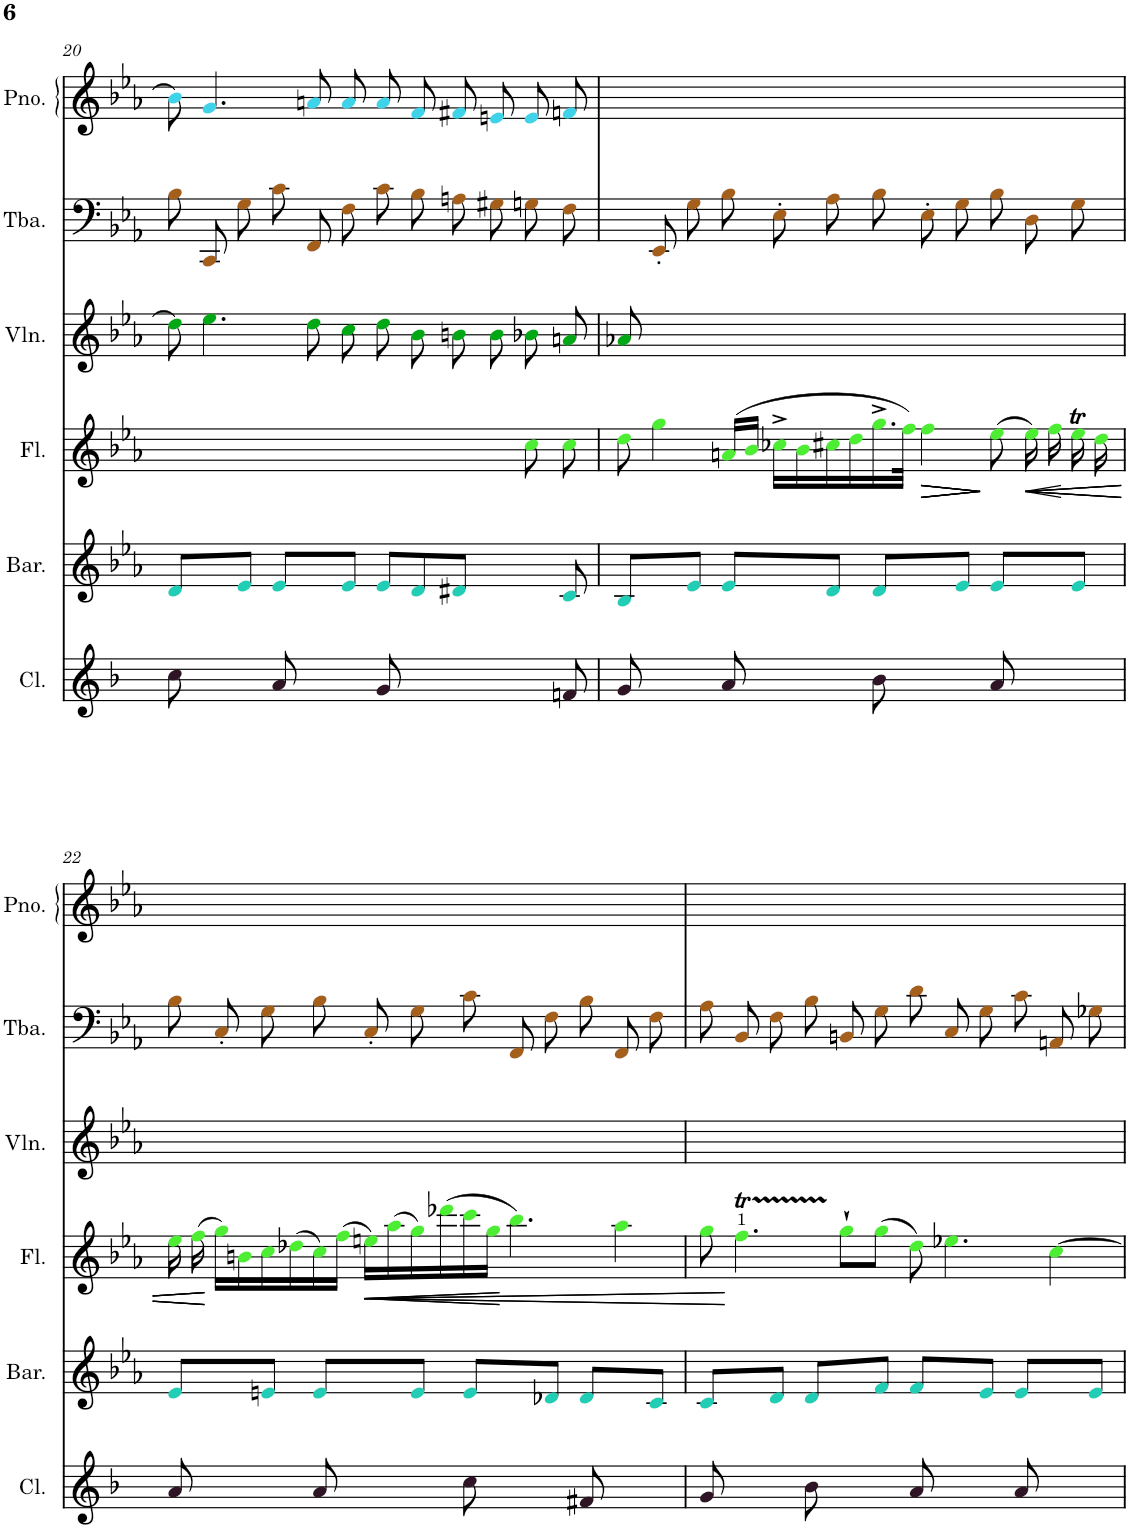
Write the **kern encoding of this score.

**kern	**kern	**kern	**dynam	**kern	**kern	**kern
*part6	*part5	*part4	*part4	*part3	*part2	*part1
*staff6	*staff5	*staff4	*staff4	*staff3	*staff2	*staff1
*I"Clarinet	*I"Baritone	*I"Flute	*	*I"Violin	*I"Tuba	*I"Piano
*I'Cl.	*I'Bar.	*I'Fl.	*	*I'Vln.	*I'Tba.	*I'Pno.
!!LO:PB:g=z
*clefG2	*clefG2	*clefG2	*	*clefG2	*clefF4	*clefG2
*Trd1c2	*	*	*	*	*	*
*k[b-]	*k[b-e-a-]	*k[b-e-a-]	*	*k[b-e-a-]	*k[b-e-a-]	*k[b-e-a-]
*M12/8	*M12/8	*M12/8	*	*M12/8	*M12/8	*M12/8
=20	=20	=20	=20	=20	=20	=20
8cci\	8dj/L	8ryy	.	8ddZ\]	8B-V\L	8b-N\]
4ryy	8ryy	1ryy	.	4.ee-Z\	8CCV\	4.gN/
.	8e-j/J	.	.	.	8GV\J	.
8ai/	8e-j/L	.	.	.	8cV\L	.
4ryy	8ryy	.	.	8ddZ\L	8FFV\	8anN/L
.	8e-j/J	.	.	8ccZ\J	8FV\J	8aN/J
8gi/	8e-j/L	.	.	8ddZ\L	8cV\L	8aN/L
2ryy	8dj/	.	.	8b-Z\	8B-V\	8fN/
.	8d#Xj/J	.	.	8bnZ\J	8AnV\J	8f#XN/J
.	4ryy	8ryy	.	8bZ/L	8G#XV\L	8enN/L
.	.	8ccl\	.	8b-XZ/	8GnV\	8eN/
8fni/	8cj/	8ccl\	.	8anZ/J	8FV\J	8fnN/J
=21	=21	=21	=21	=21	=21	=21
8gi/	8B-j/L	8ddl\	.	8a-XZ/	8ryy	1.ryy
4ryy	8ryy	4ggl\	.	1ryy	8EE-'V/L	.
.	8e-j/J	.	.	.	8GV/J	.
8ai/	8e-j/L	(16anl/LL	.	.	8B-V\L	.
.	.	16b-l/JJ	.	.	.	.
4ryy	8ryy	16cc-X^l\LL	.	.	8E-'V\	.
.	.	16b-l\	.	.	.	.
.	8dj/J	16cc#Xl\	.	.	8A-V\J	.
.	.	16ddl\	.	.	.	.
8b-i\	8dj/L	16.gg^l\	.	.	8B-V\L	.
.	.	32ffl\JJk)	.	.	.	.
!	!	!	!LO:HP:b	!	!	!
!	!	!	!LO:HP:n=1:b	!	!	!
!	!	!	!LO:HP:n=1:b	!	!	!
!	!	!	!LO:HP:n=1:b	!	!	!
4ryy	8ryy	4ffl\	> > > >	.	8E-'V\	.
.	8e-j/J	.	.	.	8GV\J	.
8ai/	8e-j/L	(8ee-l\	]	4.ryy	8B-V\L	.
4ryy	8ryy	16ee-l\)	]	.	8DV\	.
!	!	!	!LO:HP:n=1:b	!	!	!
.	.	16ffl\	] <	.	.	.
.	8e-j/J	16ee->l\	]	.	8GV\J	.
!	!	!	!LO:HP:n=1:b	!	!	!
.	.	16ddl\	[ <	.	.	.
!!LO:LB:g=z
=22	=22	=22	=22	=22	=22	=22
!	!	!	!LO:HP:b	!	!	!
8ai/	8e-j/L	16ee-l\	<	8ryy	8B-V\L	8ryy
!	!	!	!LO:HP:b	!	!	!
.	.	(16ffl\	<	.	.	.
4ryy	8ryy	16ggl\LL)	[ [ [	1ryy	8C'V\	1ryy
.	.	16bnl\	.	.	.	.
.	8enj/J	16ccl\	.	.	8GV\J	.
.	.	(16dd-Xl\	.	.	.	.
8ai/	8ej/L	16ccl\)	.	.	8B-V\L	.
.	.	(16ffl\JJ	.	.	.	.
!	!	!	!LO:HP:b	!	!	!
4ryy	8ryy	16eenl\LL)	<	.	8C'V\	.
!	!	!	!LO:HP:b	!	!	!
.	.	(16aa-l\	<	.	.	.
!	!	!	!LO:HP:b	!	!	!
.	8ej/J	16ggl\)	<	.	8GV\J	.
!	!	!	!LO:HP:b	!	!	!
.	.	(16ddd-Xl\	<	.	.	.
8cci\	8ej/L	16cccl\	.	.	8cV\L	.
.	.	16ggl\JJ	.	.	.	.
4ryy	8ryy	4.bb-l\)	[ [	.	8FFV\	.
.	8d-Xj/J	.	.	.	8FV\J	.
8f#Xi/	8d-j/L	.	.	4.ryy	8B-V\L	4.ryy
4ryy	8ryy	4aa-l\	.	.	8FFV\	.
.	8cj/J	.	.	.	8FV\J	.
=23	=23	=23	=23	=23	=23	=23
8gi/	8cj/L	8ggl\	.	1.ryy	8A-V\L	1.ryy
4ryy	8ryy	4.ffTl\	[ [	.	8BB-V\	.
.	8dj/J	.	.	.	8FV\J	.
8b-i\	8dj/L	.	.	.	8B-V\L	.
4ryy	8ryy	8gg`l\L	.	.	8BBnV\	.
.	8fj/J	(8ggl\J	.	.	8GV\J	.
8ai/	8fj/L	8ddl\)	.	.	8dV\L	.
4ryy	8ryy	4.ee-Xl\	.	.	8CV\	.
.	8e-j/J	.	.	.	8GV\J	.
8ai/	8e-j/L	.	.	.	8cV\L	.
4ryy	8ryy	[4ccl\	.	.	8AAnV\	.
.	8e-j/J	.	.	.	8G-XV\J	.
=	=	=	=	=	=	=
*-	*-	*-	*-	*-	*-	*-
